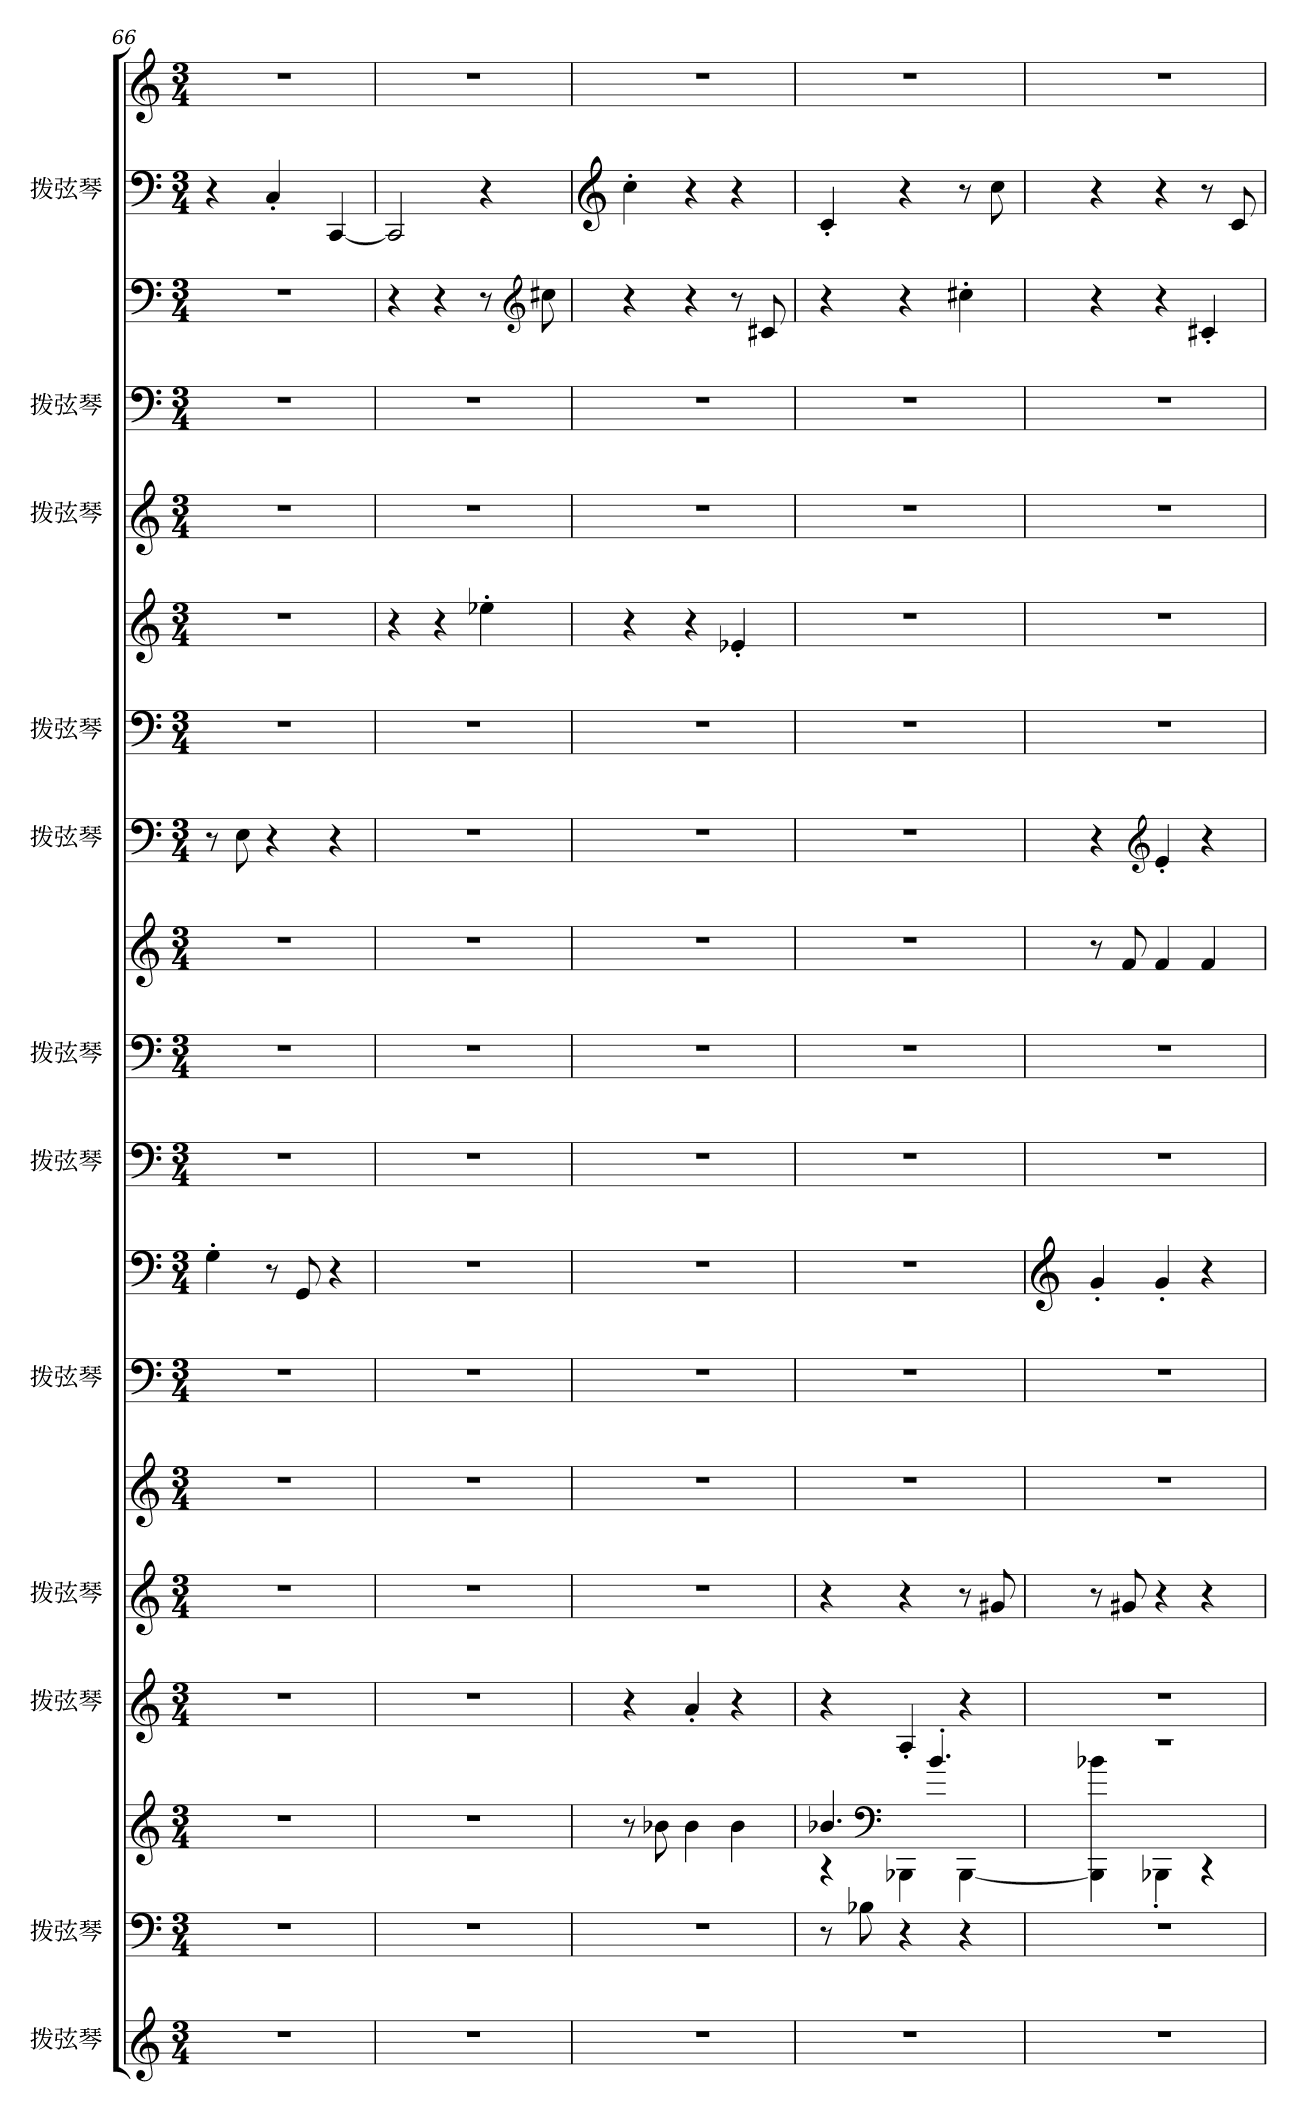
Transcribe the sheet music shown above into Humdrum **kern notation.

**kern	**kern	**kern	**kern	**kern	**kern	**kern	**kern	**kern	**kern	**kern	**kern	**kern	**kern	**kern	**kern	**kern	**kern	**kern
*part12	*part11	*part11	*part10	*part9	*part9	*part8	*part8	*part7	*part6	*part6	*part5	*part4	*part4	*part3	*part2	*part2	*part1	*part1
*staff19	*staff18	*staff17	*staff16	*staff15	*staff14	*staff13	*staff12	*staff11	*staff10	*staff9	*staff8	*staff7	*staff6	*staff5	*staff4	*staff3	*staff2	*staff1
*I"拨弦琴	*I"拨弦琴	*	*I"拨弦琴	*I"拨弦琴	*	*I"拨弦琴	*	*I"拨弦琴	*I"拨弦琴	*	*I"拨弦琴	*I"拨弦琴	*	*I"拨弦琴	*I"拨弦琴	*	*I"拨弦琴	*
*clefG2	*clefF4	*clefG2	*clefG2	*clefG2	*clefG2	*clefF4	*clefF4	*clefF4	*clefF4	*clefG2	*clefF4	*clefF4	*clefG2	*clefG2	*clefF4	*clefF4	*clefF4	*clefG2
*k[]	*k[]	*k[]	*k[]	*k[]	*k[]	*k[]	*k[]	*k[]	*k[]	*k[]	*k[]	*k[]	*k[]	*k[]	*k[]	*k[]	*k[]	*k[]
*M3/4	*M3/4	*M3/4	*M3/4	*M3/4	*M3/4	*M3/4	*M3/4	*M3/4	*M3/4	*M3/4	*M3/4	*M3/4	*M3/4	*M3/4	*M3/4	*M3/4	*M3/4	*M3/4
=66	=66	=66	=66	=66	=66	=66	=66	=66	=66	=66	=66	=66	=66	=66	=66	=66	=66	=66
2.r	2.r	2.r	2.r	2.r	2.r	2.r	4G'\	2.r	2.r	2.r	8r	2.r	2.r	2.r	2.r	2.r	4r	2.r
.	.	.	.	.	.	.	.	.	.	.	8E\	.	.	.	.	.	.	.
.	.	.	.	.	.	.	8r	.	.	.	4r	.	.	.	.	.	4C'/	.
.	.	.	.	.	.	.	8GG/	.	.	.	.	.	.	.	.	.	.	.
.	.	.	.	.	.	.	4r	.	.	.	4r	.	.	.	.	.	[4CC/	.
=67	=67	=67	=67	=67	=67	=67	=67	=67	=67	=67	=67	=67	=67	=67	=67	=67	=67	=67
2.r	2.r	2.r	2.r	2.r	2.r	2.r	2.r	2.r	2.r	2.r	2.r	2.r	4r	2.r	2.r	4r	2CC/]	2.r
.	.	.	.	.	.	.	.	.	.	.	.	.	4r	.	.	4r	.	.
.	.	.	.	.	.	.	.	.	.	.	.	.	4ee-X'\	.	.	8r	4r	.
*	*	*	*	*	*	*	*	*	*	*	*	*	*	*	*	*clefG2	*	*
.	.	.	.	.	.	.	.	.	.	.	.	.	.	.	.	8cc#X\	.	.
!!LO:PB:g=z
=68	=68	=68	=68	=68	=68	=68	=68	=68	=68	=68	=68	=68	=68	=68	=68	=68	=68	=68
*	*	*	*	*	*	*	*	*	*	*	*	*	*	*	*	*	*clefG2	*
2.r	2.r	8r	4r	2.r	2.r	2.r	2.r	2.r	2.r	2.r	2.r	2.r	4r	2.r	2.r	4r	4cc'\	2.r
.	.	8b-X\	.	.	.	.	.	.	.	.	.	.	.	.	.	.	.	.
.	.	4b-\	4a'/	.	.	.	.	.	.	.	.	.	4r	.	.	4r	4r	.
.	.	4b-\	4r	.	.	.	.	.	.	.	.	.	4e-X'/	.	.	8r	4r	.
.	.	.	.	.	.	.	.	.	.	.	.	.	.	.	.	8c#X/	.	.
=69	=69	=69	=69	=69	=69	=69	=69	=69	=69	=69	=69	=69	=69	=69	=69	=69	=69	=69
*	*	*^	*	*	*	*	*	*	*	*	*	*	*	*	*	*	*	*
2.r	8r	4.b-X/	4r	4r	4r	2.r	2.r	2.r	2.r	2.r	2.r	2.r	2.r	2.r	2.r	2.r	4r	4c'/	2.r
.	8B-X\	.	.	.	.	.	.	.	.	.	.	.	.	.	.	.	.	.	.
*	*	*clefF4	*	*	*	*	*	*	*	*	*	*	*	*	*	*	*	*	*
.	4r	.	4BBB-X\	4A'/	4r	.	.	.	.	.	.	.	.	.	.	.	4r	4r	.
.	.	4.b-'/	.	.	.	.	.	.	.	.	.	.	.	.	.	.	.	.	.
.	4r	.	[4BBB-\	4r	8r	.	.	.	.	.	.	.	.	.	.	.	4cc#X'\	8r	.
.	.	.	.	.	8g#X/	.	.	.	.	.	.	.	.	.	.	.	.	8cc\	.
=70	=70	=70	=70	=70	=70	=70	=70	=70	=70	=70	=70	=70	=70	=70	=70	=70	=70	=70	=70
*	*	*	*	*	*	*	*	*clefG2	*	*	*	*	*	*	*	*	*	*	*
2.r	2.r	2.r	4BBB-\] 4b-X\	2.r	8r	2.r	2.r	4g'/	2.r	2.r	8r	4r	2.r	2.r	2.r	2.r	4r	4r	2.r
.	.	.	.	.	8g#X/	.	.	.	.	.	8f/	.	.	.	.	.	.	.	.
*	*	*	*	*	*	*	*	*	*	*	*	*clefG2	*	*	*	*	*	*	*
.	.	.	4BBB-X'\	.	4r	.	.	4g'/	.	.	4f/	4e'/	.	.	.	.	4r	4r	.
.	.	.	4r	.	4r	.	.	4r	.	.	4f/	4r	.	.	.	.	4c#X'/	8r	.
.	.	.	.	.	.	.	.	.	.	.	.	.	.	.	.	.	.	8c/	.
*	*	*v	*v	*	*	*	*	*	*	*	*	*	*	*	*	*	*	*	*
=	=	=	=	=	=	=	=	=	=	=	=	=	=	=	=	=	=	=
*-	*-	*-	*-	*-	*-	*-	*-	*-	*-	*-	*-	*-	*-	*-	*-	*-	*-	*-
